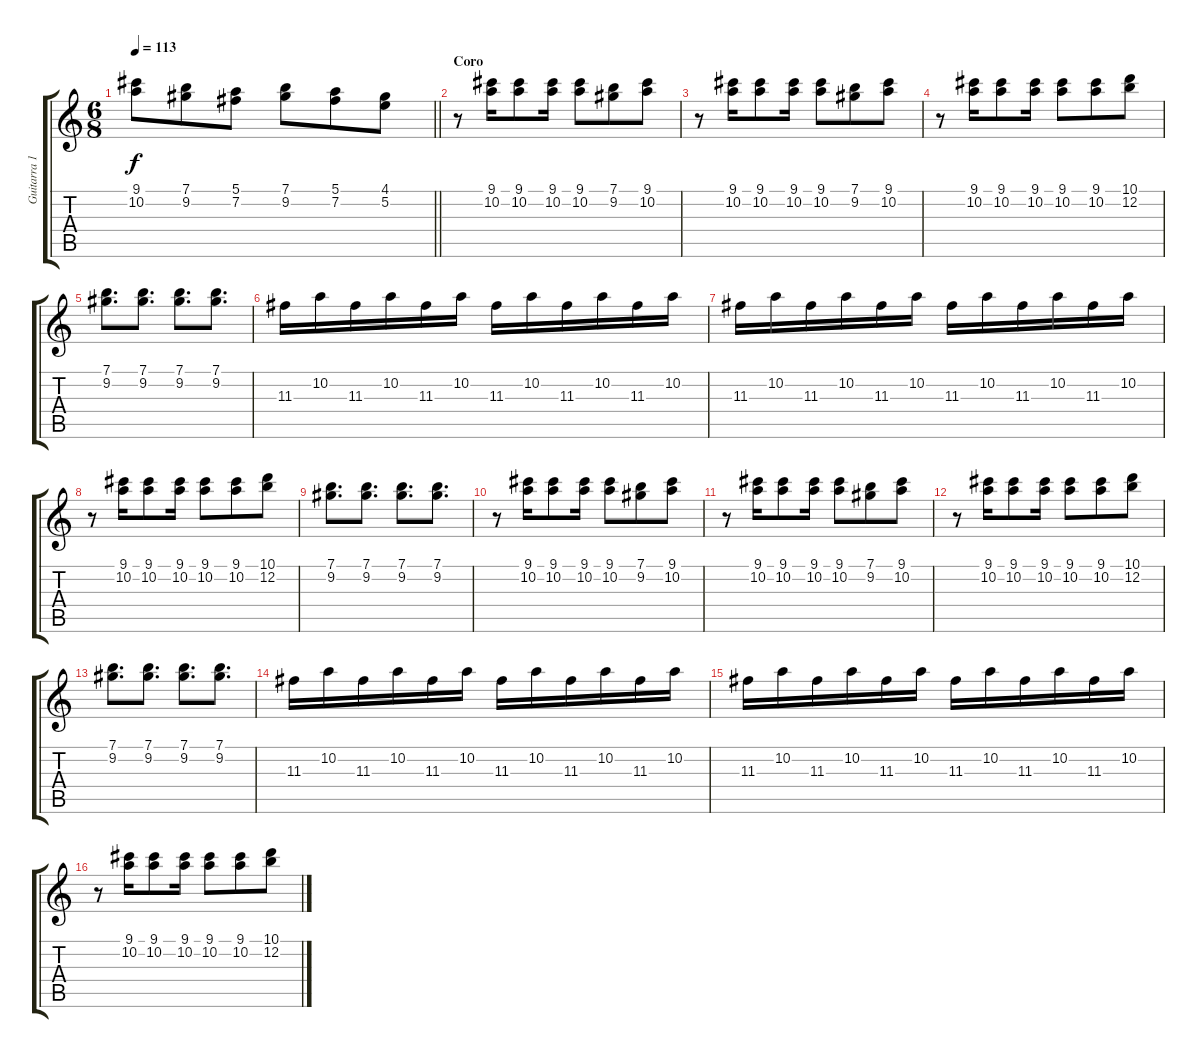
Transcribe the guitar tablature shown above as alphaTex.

\track ("Guitarra 1" "Guitarra 1") {instrument acousticguitarsteel}
\staff {score tabs}
\tuning (E4 B3 G3 D3 A2 E2) {hide}
\ts (6 8)
\tempo 113
\clef g2
\barLineRight lightlight
\ks c
(9.1 10.2).8{dy f} (7.1 9.2).8 (5.1 7.2).8 (7.1 9.2).8 (5.1 7.2).8 (4.1 5.2).8 |
\section ("" "Coro")
r.8 (9.1 10.2).16 (9.1 10.2).8 (9.1 10.2).16 (9.1 10.2).8 (7.1 9.2).8 (9.1 10.2).8 |
r.8 (9.1 10.2).16 (9.1 10.2).8 (9.1 10.2).16 (9.1 10.2).8 (7.1 9.2).8 (9.1 10.2).8 |
r.8 (9.1 10.2).16 (9.1 10.2).8 (9.1 10.2).16 (9.1 10.2).8 (9.1 10.2).8 (10.1 12.2).8 |
(7.1 9.2).8{d} (7.1 9.2).8{d} (7.1 9.2).8{d} (7.1 9.2).8{d} |
11.3.16 10.2.16 11.3.16 10.2.16 11.3.16 10.2.16 11.3.16 10.2.16 11.3.16 10.2.16 11.3.16 10.2.16 |
11.3.16 10.2.16 11.3.16 10.2.16 11.3.16 10.2.16 11.3.16 10.2.16 11.3.16 10.2.16 11.3.16 10.2.16 |
r.8 (9.1 10.2).16 (9.1 10.2).8 (9.1 10.2).16 (9.1 10.2).8 (9.1 10.2).8 (10.1 12.2).8 |
(7.1 9.2).8{d} (7.1 9.2).8{d} (7.1 9.2).8{d} (7.1 9.2).8{d} |
r.8 (9.1 10.2).16 (9.1 10.2).8 (9.1 10.2).16 (9.1 10.2).8 (7.1 9.2).8 (9.1 10.2).8 |
r.8 (9.1 10.2).16 (9.1 10.2).8 (9.1 10.2).16 (9.1 10.2).8 (7.1 9.2).8 (9.1 10.2).8 |
r.8 (9.1 10.2).16 (9.1 10.2).8 (9.1 10.2).16 (9.1 10.2).8 (9.1 10.2).8 (10.1 12.2).8 |
(7.1 9.2).8{d} (7.1 9.2).8{d} (7.1 9.2).8{d} (7.1 9.2).8{d} |
11.3.16 10.2.16 11.3.16 10.2.16 11.3.16 10.2.16 11.3.16 10.2.16 11.3.16 10.2.16 11.3.16 10.2.16 |
11.3.16 10.2.16 11.3.16 10.2.16 11.3.16 10.2.16 11.3.16 10.2.16 11.3.16 10.2.16 11.3.16 10.2.16 |
r.8 (9.1 10.2).16 (9.1 10.2).8 (9.1 10.2).16 (9.1 10.2).8 (9.1 10.2).8 (10.1 12.2).8
